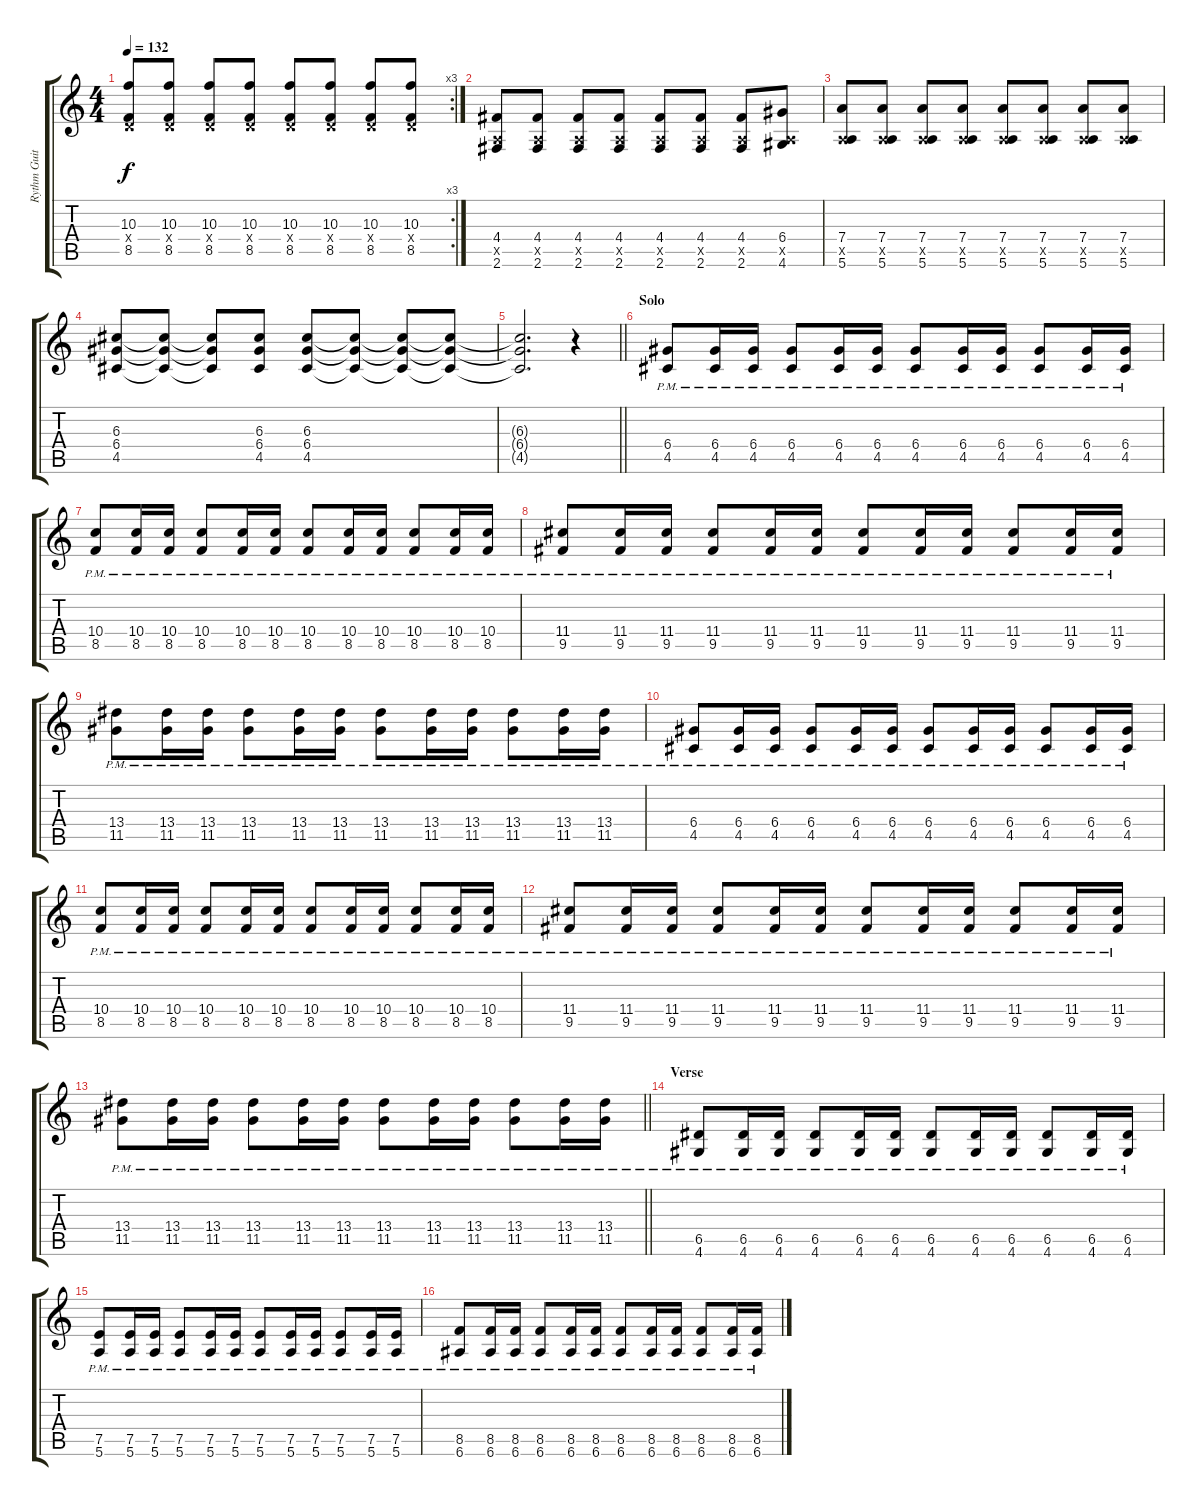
\track ("Rythm Guitar" "Rythm Guit") {instrument overdrivenguitar}
\staff {score tabs}
\tuning (E4 B3 G3 D3 A2 E2) {hide}
\rc 3
\ts (4 4)
\tempo 132
\clef g2
\ks c
(10.3 0.4{x} 8.5).8{dy f} (10.3 0.4{x} 8.5).8 (10.3 0.4{x} 8.5).8 (10.3 0.4{x} 8.5).8 (10.3 0.4{x} 8.5).8 (10.3 0.4{x} 8.5).8 (10.3 0.4{x} 8.5).8 (10.3 0.4{x} 8.5).8 |
(4.4 0.5{x} 2.6).8 (4.4 0.5{x} 2.6).8 (4.4 0.5{x} 2.6).8 (4.4 0.5{x} 2.6).8 (4.4 0.5{x} 2.6).8 (4.4 0.5{x} 2.6).8 (4.4 0.5{x} 2.6).8 (6.4 0.5{x} 4.6).8 |
(7.4 0.5{x} 5.6).8 (7.4 0.5{x} 5.6).8 (7.4 0.5{x} 5.6).8 (7.4 0.5{x} 5.6).8 (7.4 0.5{x} 5.6).8 (7.4 0.5{x} 5.6).8 (7.4 0.5{x} 5.6).8 (7.4 0.5{x} 5.6).8 |
(6.3 6.4 4.5).8 (6.3{t} 6.4{t} 4.5{t}).8 (6.3{t} 6.4{t} 4.5{t}).8 (6.3 6.4 4.5).8 (6.3 6.4 4.5).8 (6.3{t} 6.4{t} 4.5{t}).8 (6.3{t} 6.4{t} 4.5{t}).8 (6.3{t} 6.4{t} 4.5{t}).8 |
\barLineRight lightlight
(6.3{t} 6.4{t} 4.5{t}).2{d} r.4 |
\section ("" "Solo")
(6.4{pm} 4.5{pm}).8 (6.4{pm} 4.5{pm}).16 (6.4{pm} 4.5{pm}).16 (6.4{pm} 4.5{pm}).8 (6.4{pm} 4.5{pm}).16 (6.4{pm} 4.5{pm}).16 (6.4{pm} 4.5{pm}).8 (6.4{pm} 4.5{pm}).16 (6.4{pm} 4.5{pm}).16 (6.4{pm} 4.5{pm}).8 (6.4{pm} 4.5{pm}).16 (6.4{pm} 4.5{pm}).16 |
(10.4{pm} 8.5{pm}).8 (10.4{pm} 8.5{pm}).16 (10.4{pm} 8.5{pm}).16 (10.4{pm} 8.5{pm}).8 (10.4{pm} 8.5{pm}).16 (10.4{pm} 8.5{pm}).16 (10.4{pm} 8.5{pm}).8 (10.4{pm} 8.5{pm}).16 (10.4{pm} 8.5{pm}).16 (10.4{pm} 8.5{pm}).8 (10.4{pm} 8.5{pm}).16 (10.4{pm} 8.5{pm}).16 |
(11.4{pm} 9.5{pm}).8 (11.4{pm} 9.5{pm}).16 (11.4{pm} 9.5{pm}).16 (11.4{pm} 9.5{pm}).8 (11.4{pm} 9.5{pm}).16 (11.4{pm} 9.5{pm}).16 (11.4{pm} 9.5{pm}).8 (11.4{pm} 9.5{pm}).16 (11.4{pm} 9.5{pm}).16 (11.4{pm} 9.5{pm}).8 (11.4{pm} 9.5{pm}).16 (11.4{pm} 9.5{pm}).16 |
(13.4{pm} 11.5{pm}).8 (13.4{pm} 11.5{pm}).16 (13.4{pm} 11.5{pm}).16 (13.4{pm} 11.5{pm}).8 (13.4{pm} 11.5{pm}).16 (13.4{pm} 11.5{pm}).16 (13.4{pm} 11.5{pm}).8 (13.4{pm} 11.5{pm}).16 (13.4{pm} 11.5{pm}).16 (13.4{pm} 11.5{pm}).8 (13.4{pm} 11.5{pm}).16 (13.4{pm} 11.5{pm}).16 |
(6.4{pm} 4.5{pm}).8 (6.4{pm} 4.5{pm}).16 (6.4{pm} 4.5{pm}).16 (6.4{pm} 4.5{pm}).8 (6.4{pm} 4.5{pm}).16 (6.4{pm} 4.5{pm}).16 (6.4{pm} 4.5{pm}).8 (6.4{pm} 4.5{pm}).16 (6.4{pm} 4.5{pm}).16 (6.4{pm} 4.5{pm}).8 (6.4{pm} 4.5{pm}).16 (6.4{pm} 4.5{pm}).16 |
(10.4{pm} 8.5{pm}).8 (10.4{pm} 8.5{pm}).16 (10.4{pm} 8.5{pm}).16 (10.4{pm} 8.5{pm}).8 (10.4{pm} 8.5{pm}).16 (10.4{pm} 8.5{pm}).16 (10.4{pm} 8.5{pm}).8 (10.4{pm} 8.5{pm}).16 (10.4{pm} 8.5{pm}).16 (10.4{pm} 8.5{pm}).8 (10.4{pm} 8.5{pm}).16 (10.4{pm} 8.5{pm}).16 |
(11.4{pm} 9.5{pm}).8 (11.4{pm} 9.5{pm}).16 (11.4{pm} 9.5{pm}).16 (11.4{pm} 9.5{pm}).8 (11.4{pm} 9.5{pm}).16 (11.4{pm} 9.5{pm}).16 (11.4{pm} 9.5{pm}).8 (11.4{pm} 9.5{pm}).16 (11.4{pm} 9.5{pm}).16 (11.4{pm} 9.5{pm}).8 (11.4{pm} 9.5{pm}).16 (11.4{pm} 9.5{pm}).16 |
\barLineRight lightlight
(13.4{pm} 11.5{pm}).8 (13.4{pm} 11.5{pm}).16 (13.4{pm} 11.5{pm}).16 (13.4{pm} 11.5{pm}).8 (13.4{pm} 11.5{pm}).16 (13.4{pm} 11.5{pm}).16 (13.4{pm} 11.5{pm}).8 (13.4{pm} 11.5{pm}).16 (13.4{pm} 11.5{pm}).16 (13.4{pm} 11.5{pm}).8 (13.4{pm} 11.5{pm}).16 (13.4{pm} 11.5{pm}).16 |
\section ("" "Verse")
(6.5{pm} 4.6{pm}).8 (6.5{pm} 4.6{pm}).16 (6.5{pm} 4.6{pm}).16 (6.5{pm} 4.6{pm}).8 (6.5{pm} 4.6{pm}).16 (6.5{pm} 4.6{pm}).16 (6.5{pm} 4.6{pm}).8 (6.5{pm} 4.6{pm}).16 (6.5{pm} 4.6{pm}).16 (6.5{pm} 4.6{pm}).8 (6.5{pm} 4.6{pm}).16 (6.5{pm} 4.6{pm}).16 |
(7.5{pm} 5.6{pm}).8 (7.5{pm} 5.6{pm}).16 (7.5{pm} 5.6{pm}).16 (7.5{pm} 5.6{pm}).8 (7.5{pm} 5.6{pm}).16 (7.5{pm} 5.6{pm}).16 (7.5{pm} 5.6{pm}).8 (7.5{pm} 5.6{pm}).16 (7.5{pm} 5.6{pm}).16 (7.5{pm} 5.6{pm}).8 (7.5{pm} 5.6{pm}).16 (7.5{pm} 5.6{pm}).16 |
(8.5{pm} 6.6{pm}).8 (8.5{pm} 6.6{pm}).16 (8.5{pm} 6.6{pm}).16 (8.5{pm} 6.6{pm}).8 (8.5{pm} 6.6{pm}).16 (8.5{pm} 6.6{pm}).16 (8.5{pm} 6.6{pm}).8 (8.5{pm} 6.6{pm}).16 (8.5{pm} 6.6{pm}).16 (8.5{pm} 6.6{pm}).8 (8.5{pm} 6.6{pm}).16 (8.5{pm} 6.6{pm}).16
